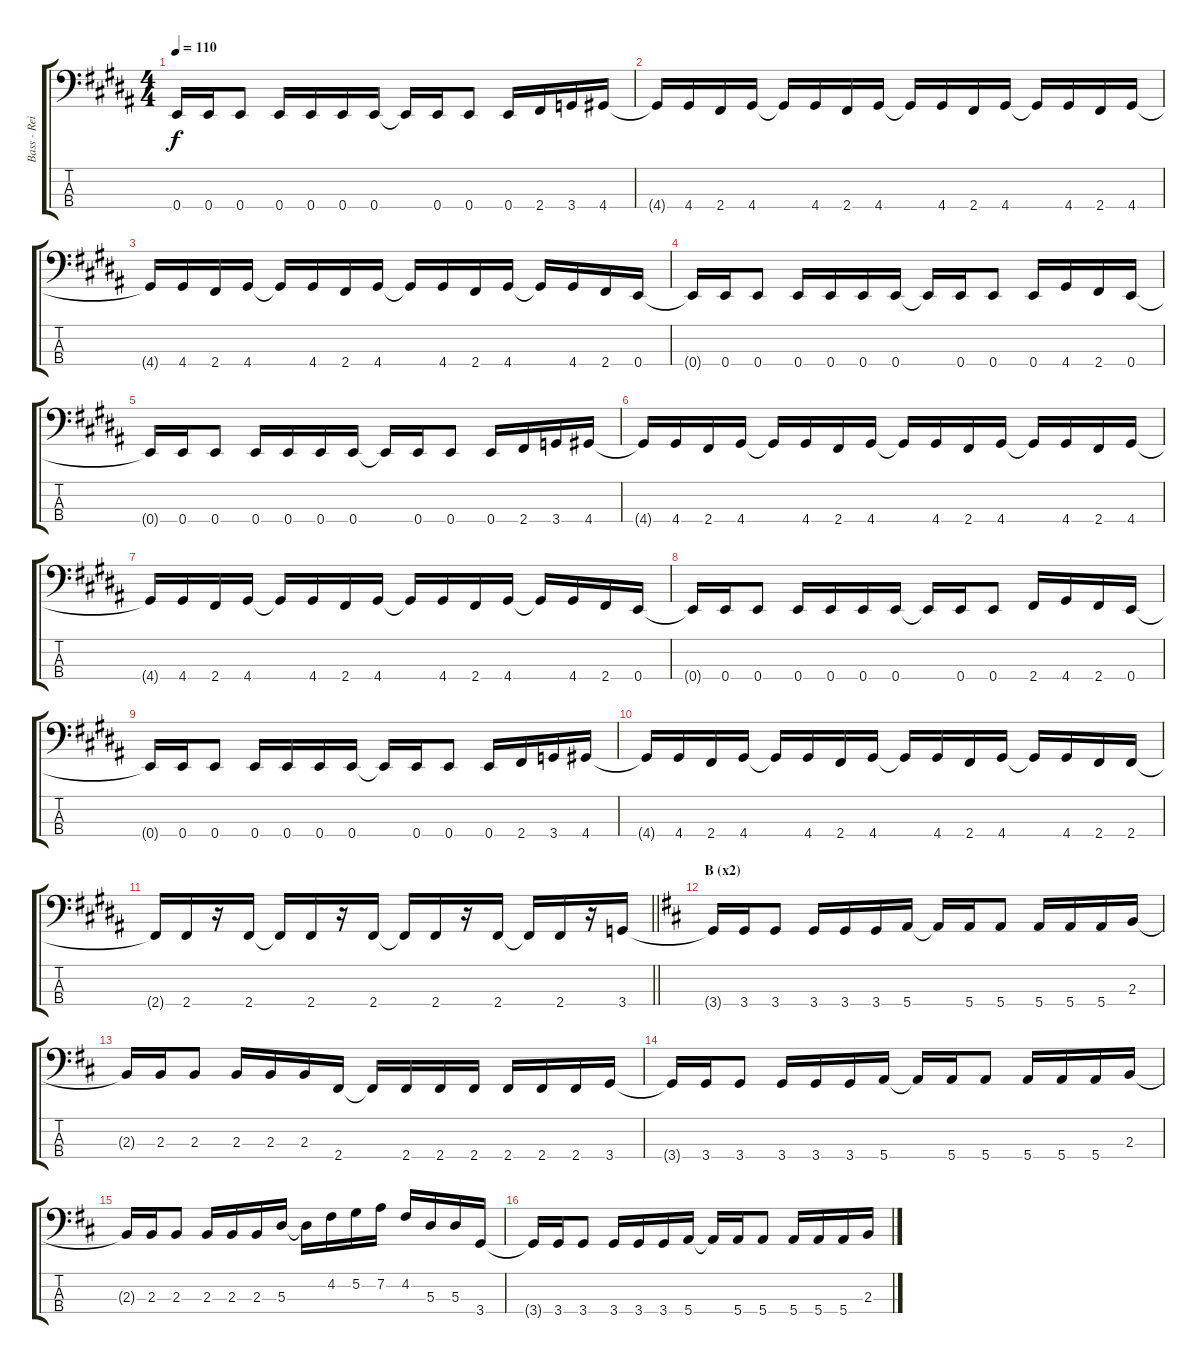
\track ("Bass - Reita" "Bass - Rei") {instrument electricbasspick}
\staff {score tabs}
\tuning (G2 D2 A1 E1) {hide}
\ts (4 4)
\tempo 110
\clef f4
\ks b
0.4{t}.16{dy f} 0.4.16 0.4.8 0.4.16 0.4.16 0.4.16 0.4.16 0.4{t}.16 0.4.16 0.4.8 0.4.16 2.4.16 3.4.16 4.4.16 |
4.4{t}.16 4.4.16 2.4.16 4.4.16 4.4{t}.16 4.4.16 2.4.16 4.4.16 4.4{t}.16 4.4.16 2.4.16 4.4.16 4.4{t}.16 4.4.16 2.4.16 4.4.16 |
4.4{t}.16 4.4.16 2.4.16 4.4.16 4.4{t}.16 4.4.16 2.4.16 4.4.16 4.4{t}.16 4.4.16 2.4.16 4.4.16 4.4{t}.16 4.4.16 2.4.16 0.4.16 |
0.4{t}.16 0.4.16 0.4.8 0.4.16 0.4.16 0.4.16 0.4.16 0.4{t}.16 0.4.16 0.4.8 0.4.16 4.4.16 2.4.16 0.4.16 |
0.4{t}.16 0.4.16 0.4.8 0.4.16 0.4.16 0.4.16 0.4.16 0.4{t}.16 0.4.16 0.4.8 0.4.16 2.4.16 3.4.16 4.4.16 |
4.4{t}.16 4.4.16 2.4.16 4.4.16 4.4{t}.16 4.4.16 2.4.16 4.4.16 4.4{t}.16 4.4.16 2.4.16 4.4.16 4.4{t}.16 4.4.16 2.4.16 4.4.16 |
4.4{t}.16 4.4.16 2.4.16 4.4.16 4.4{t}.16 4.4.16 2.4.16 4.4.16 4.4{t}.16 4.4.16 2.4.16 4.4.16 4.4{t}.16 4.4.16 2.4.16 0.4.16 |
0.4{t}.16 0.4.16 0.4.8 0.4.16 0.4.16 0.4.16 0.4.16 0.4{t}.16 0.4.16 0.4.8 2.4.16 4.4.16 2.4.16 0.4.16 |
0.4{t}.16 0.4.16 0.4.8 0.4.16 0.4.16 0.4.16 0.4.16 0.4{t}.16 0.4.16 0.4.8 0.4.16 2.4.16 3.4.16 4.4.16 |
4.4{t}.16 4.4.16 2.4.16 4.4.16 4.4{t}.16 4.4.16 2.4.16 4.4.16 4.4{t}.16 4.4.16 2.4.16 4.4.16 4.4{t}.16 4.4.16 2.4.16 2.4.16 |
\barLineRight lightlight
2.4{t}.16 2.4.16 r.16 2.4.16 2.4{t}.16 2.4.16 r.16 2.4.16 2.4{t}.16 2.4.16 r.16 2.4.16 2.4{t}.16 2.4.16 r.16 3.4.16 |
\section ("" "B (x2)")
\ks d
3.4{t}.16 3.4.16 3.4.8 3.4.16 3.4.16 3.4.16 5.4.16 5.4{t}.16 5.4.16 5.4.8 5.4.16 5.4.16 5.4.16 2.3.16 |
2.3{t}.16 2.3.16 2.3.8 2.3.16 2.3.16 2.3.16 2.4.16 2.4{t}.16 2.4.16 2.4.16 2.4.16 2.4.16 2.4.16 2.4.16 3.4.16 |
3.4{t}.16 3.4.16 3.4.8 3.4.16 3.4.16 3.4.16 5.4.16 5.4{t}.16 5.4.16 5.4.8 5.4.16 5.4.16 5.4.16 2.3.16 |
2.3{t}.16 2.3.16 2.3.8 2.3.16 2.3.16 2.3.16 5.3.16 5.3{t}.16 4.2.16 5.2.16 7.2.16 4.2.16 5.3.16 5.3.16 3.4.16 |
3.4{t}.16 3.4.16 3.4.8 3.4.16 3.4.16 3.4.16 5.4.16 5.4{t}.16 5.4.16 5.4.8 5.4.16 5.4.16 5.4.16 2.3.16
